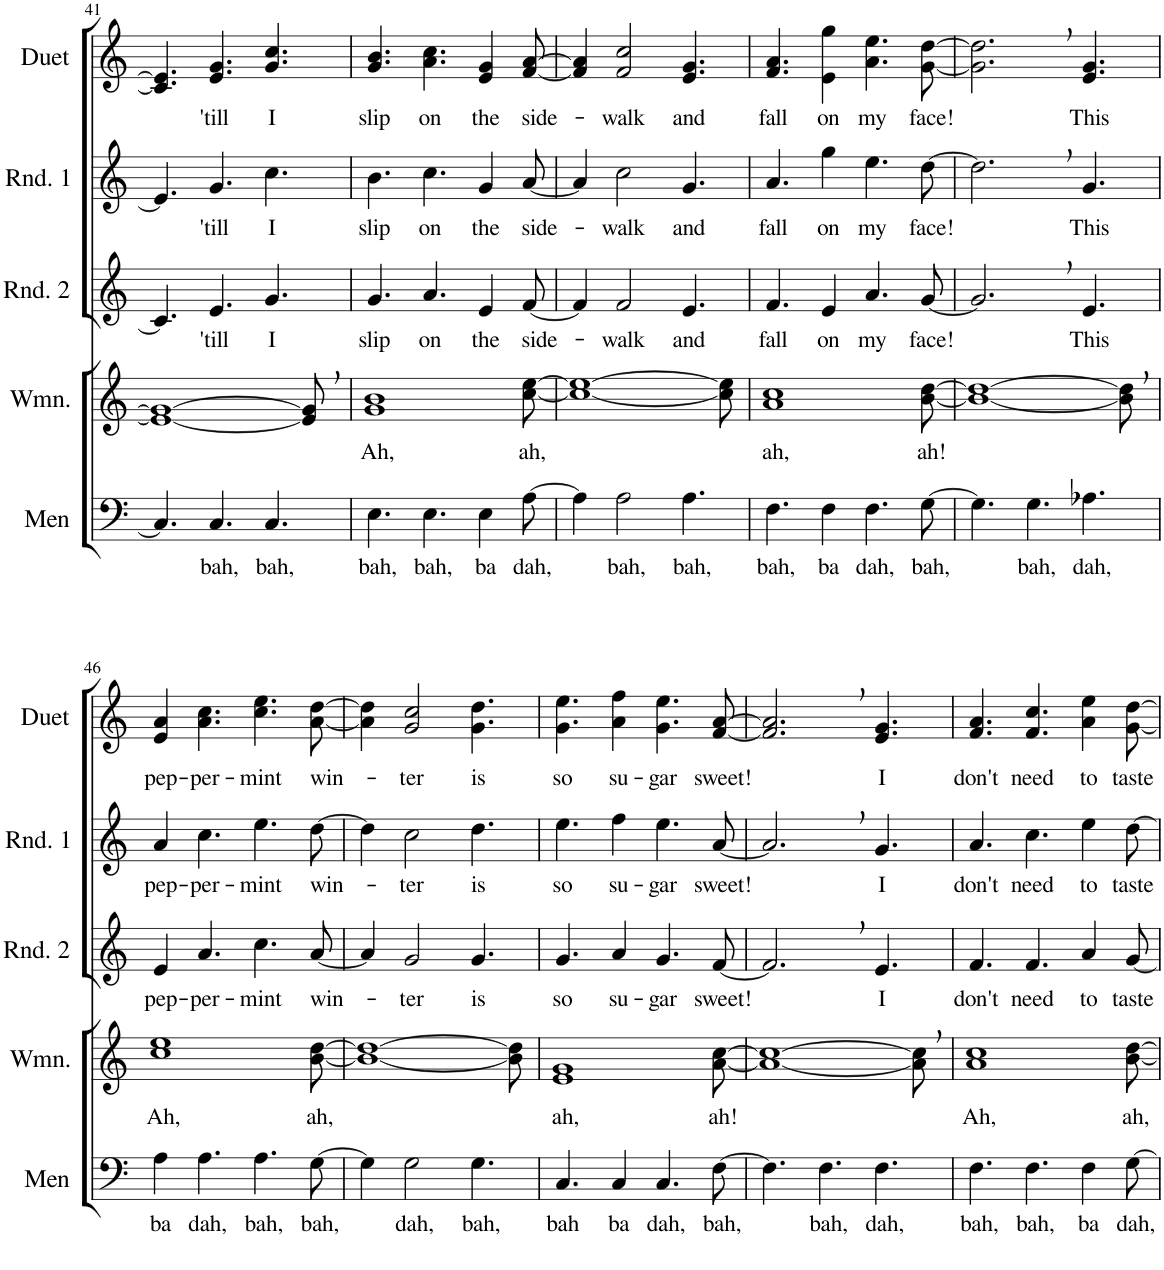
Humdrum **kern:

**kern	**text	**kern	**text	**kern	**text	**kern	**text	**kern	**text
*part5	*part5	*part4	*part4	*part3	*part3	*part2	*part2	*part1	*part1
*staff5	*staff5	*staff4	*staff4	*staff3	*staff3	*staff2	*staff2	*staff1	*staff1
*I"Men	*	*I"Women	*	*I"Round 2	*	*I"Round 1	*	*I"Duet	*
*I'Men	*	*I'Wmn.	*	*I'Rnd. 2	*	*I'Rnd. 1	*	*I'Duet	*
!!LO:PB:g=z
*clefF4	*	*clefG2	*	*clefG2	*	*clefG2	*	*clefG2	*
*k[]	*	*k[]	*	*k[]	*	*k[]	*	*k[]	*
*M9/8	*	*M9/8	*	*M9/8	*	*M9/8	*	*M9/8	*
=41	=41	=41	=41	=41	=41	=41	=41	=41	=41
4.C/]	.	1e_ 1g_	.	4.c/]	.	4.e/]	.	4.c/] 4.e/]	.
!	!LO:LY:b	!	!	!	!LO:LY:b	!	!LO:LY:b	!	!LO:LY:b
4.C/	bah,	.	.	4.e/	'till	4.g/	'till	4.e/ 4.g/	'till
!	!LO:LY:b	!	!	!	!LO:LY:b	!	!LO:LY:b	!	!LO:LY:b
4.C/	bah,	.	.	4.g/	I	4.cc\	I	4.g/ 4.cc/	I
.	.	8e/], 8g/],	.	.	.	.	.	.	.
=42	=42	=42	=42	=42	=42	=42	=42	=42	=42
!	!LO:LY:b	!	!LO:LY:b	!	!LO:LY:b	!	!LO:LY:b	!	!LO:LY:b
4.E\	bah,	1g 1b	Ah,	4.g/	slip	4.b\	slip	4.g/ 4.b/	slip
!	!LO:LY:b	!	!	!	!LO:LY:b	!	!LO:LY:b	!	!LO:LY:b
4.E\	bah,	.	.	4.a/	on	4.cc\	on	4.a\ 4.cc\	on
!	!LO:LY:b	!	!	!	!LO:LY:b	!	!LO:LY:b	!	!LO:LY:b
4E\	ba	.	.	4e/	the	4g/	the	4e/ 4g/	the
!	!LO:LY:b	!	!LO:LY:b	!	!LO:LY:b	!	!LO:LY:b	!	!LO:LY:b
[8A\	dah,	[8cc\ [8ee\	ah,	[8f/	side-	[8a/	side-	[8f/ [8a/	side-
=43	=43	=43	=43	=43	=43	=43	=43	=43	=43
4A\]	.	1cc_ 1ee_	.	4f/]	.	4a/]	.	4f/] 4a/]	.
!	!LO:LY:b	!	!	!	!LO:LY:b	!	!LO:LY:b	!	!LO:LY:b
2A\	bah,	.	.	2f/	-walk	2cc\	-walk	2f/ 2cc/	-walk
!	!LO:LY:b	!	!	!	!LO:LY:b	!	!LO:LY:b	!	!LO:LY:b
4.A\	bah,	.	.	4.e/	and	4.g/	and	4.e/ 4.g/	and
.	.	8cc\] 8ee\]	.	.	.	.	.	.	.
=44	=44	=44	=44	=44	=44	=44	=44	=44	=44
!	!LO:LY:b	!	!LO:LY:b	!	!LO:LY:b	!	!LO:LY:b	!	!LO:LY:b
4.F\	bah,	1a 1cc	ah,	4.f/	fall	4.a/	fall	4.f/ 4.a/	fall
!	!LO:LY:b	!	!	!	!LO:LY:b	!	!LO:LY:b	!	!LO:LY:b
4F\	ba	.	.	4e/	on	4gg\	on	4e\ 4gg\	on
!	!LO:LY:b	!	!	!	!LO:LY:b	!	!LO:LY:b	!	!LO:LY:b
4.F\	dah,	.	.	4.a/	my	4.ee\	my	4.a\ 4.ee\	my
!	!LO:LY:b	!	!LO:LY:b	!	!LO:LY:b	!	!LO:LY:b	!	!LO:LY:b
[8G\	bah,	[8b\ [8dd\	ah!	[8g/	face!	[8dd\	face!	[8g\ [8dd\	face!
=45	=45	=45	=45	=45	=45	=45	=45	=45	=45
4.G\]	.	1b_ 1dd_	.	2.g,/]	.	2.dd,\]	.	2.g\], 2.dd\],	.
!	!LO:LY:b	!	!	!	!	!	!	!	!
4.G\	bah,	.	.	.	.	.	.	.	.
!	!LO:LY:b	!	!	!	!LO:LY:b	!	!LO:LY:b	!	!LO:LY:b
4.A-X\	dah,	.	.	4.e/	This	4.g/	This	4.e/ 4.g/	This
.	.	8b\], 8dd\],	.	.	.	.	.	.	.
!!LO:LB:g=z
=46	=46	=46	=46	=46	=46	=46	=46	=46	=46
!	!LO:LY:b	!	!LO:LY:b	!	!LO:LY:b	!	!LO:LY:b	!	!LO:LY:b
4A\	ba	1cc 1ee	Ah,	4e/	pep-	4a/	pep-	4e/ 4a/	pep-
!	!LO:LY:b	!	!	!	!LO:LY:b	!	!LO:LY:b	!	!LO:LY:b
4.A\	dah,	.	.	4.a/	-per-	4.cc\	-per-	4.a\ 4.cc\	-per-
!	!LO:LY:b	!	!	!	!LO:LY:b	!	!LO:LY:b	!	!LO:LY:b
4.A\	bah,	.	.	4.cc\	-mint	4.ee\	-mint	4.cc\ 4.ee\	-mint
!	!LO:LY:b	!	!LO:LY:b	!	!LO:LY:b	!	!LO:LY:b	!	!LO:LY:b
[8G\	bah,	[8b\ [8dd\	ah,	[8a/	win-	[8dd\	win-	[8a\ [8dd\	win-
=47	=47	=47	=47	=47	=47	=47	=47	=47	=47
4G\]	.	1b_ 1dd_	.	4a/]	.	4dd\]	.	4a\] 4dd\]	.
!	!LO:LY:b	!	!	!	!LO:LY:b	!	!LO:LY:b	!	!LO:LY:b
2G\	dah,	.	.	2g/	-ter	2cc\	-ter	2g/ 2cc/	-ter
!	!LO:LY:b	!	!	!	!LO:LY:b	!	!LO:LY:b	!	!LO:LY:b
4.G\	bah,	.	.	4.g/	is	4.dd\	is	4.g\ 4.dd\	is
.	.	8b\] 8dd\]	.	.	.	.	.	.	.
=48	=48	=48	=48	=48	=48	=48	=48	=48	=48
!	!LO:LY:b	!	!LO:LY:b	!	!LO:LY:b	!	!LO:LY:b	!	!LO:LY:b
4.C/	bah	1e 1g	ah,	4.g/	so	4.ee\	so	4.g\ 4.ee\	so
!	!LO:LY:b	!	!	!	!LO:LY:b	!	!LO:LY:b	!	!LO:LY:b
4C/	ba	.	.	4a/	su-	4ff\	su-	4a\ 4ff\	su-
!	!LO:LY:b	!	!	!	!LO:LY:b	!	!LO:LY:b	!	!LO:LY:b
4.C/	dah,	.	.	4.g/	-gar	4.ee\	-gar	4.g\ 4.ee\	-gar
!	!LO:LY:b	!	!LO:LY:b	!	!LO:LY:b	!	!LO:LY:b	!	!LO:LY:b
[8F\	bah,	[8a\ [8cc\	ah!	[8f/	sweet!	[8a/	sweet!	[8f/ [8a/	sweet!
=49	=49	=49	=49	=49	=49	=49	=49	=49	=49
4.F\]	.	1a_ 1cc_	.	2.f,/]	.	2.a,/]	.	2.f/], 2.a/],	.
!	!LO:LY:b	!	!	!	!	!	!	!	!
4.F\	bah,	.	.	.	.	.	.	.	.
!	!LO:LY:b	!	!	!	!LO:LY:b	!	!LO:LY:b	!	!LO:LY:b
4.F\	dah,	.	.	4.e/	I	4.g/	I	4.e/ 4.g/	I
.	.	8a\], 8cc\],	.	.	.	.	.	.	.
=50	=50	=50	=50	=50	=50	=50	=50	=50	=50
!	!LO:LY:b	!	!LO:LY:b	!	!LO:LY:b	!	!LO:LY:b	!	!LO:LY:b
4.F\	bah,	1a 1cc	Ah,	4.f/	don't	4.a/	don't	4.f/ 4.a/	don't
!	!LO:LY:b	!	!	!	!LO:LY:b	!	!LO:LY:b	!	!LO:LY:b
4.F\	bah,	.	.	4.f/	need	4.cc\	need	4.f/ 4.cc/	need
!	!LO:LY:b	!	!	!	!LO:LY:b	!	!LO:LY:b	!	!LO:LY:b
4F\	ba	.	.	4a/	to	4ee\	to	4a\ 4ee\	to
!	!LO:LY:b	!	!LO:LY:b	!	!LO:LY:b	!	!LO:LY:b	!	!LO:LY:b
[8G\	dah,	[8b\ [8dd\	ah,	[8g/	taste	[8dd\	taste	[8g\ [8dd\	taste
=	=	=	=	=	=	=	=	=	=
*-	*-	*-	*-	*-	*-	*-	*-	*-	*-
